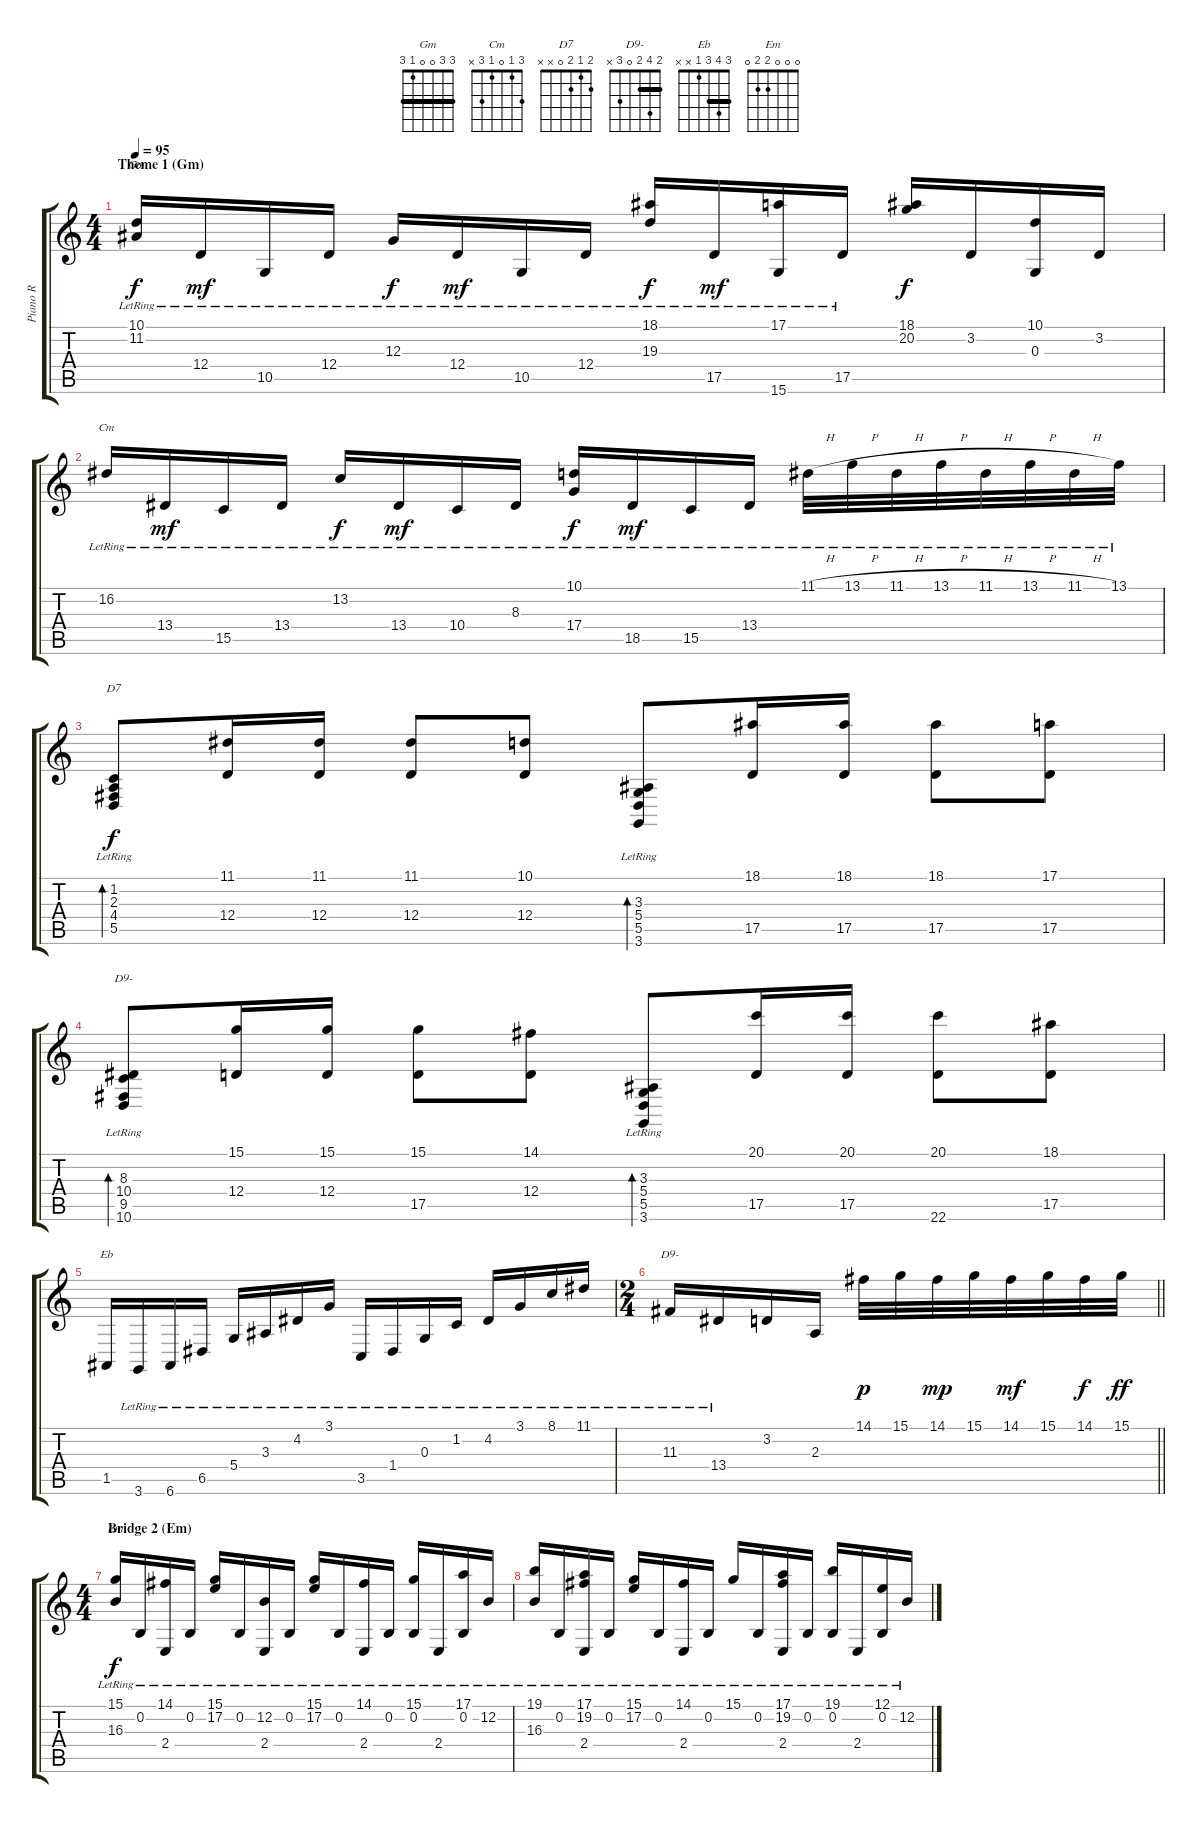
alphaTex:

\track ("Piano R" "Piano R") {instrument acousticgrandpiano}
\staff {score tabs}
\tuning (E4 B3 G3 D3 A2 E2) {hide}
\chord ("Gm" 3 3 0 0 1 3) {barre 3}
\chord ("Cm" 3 1 0 1 3 x)
\chord ("D7" 2 1 2 0 x x)
\chord ("D9-" 8 7 8 7 5 x) {firstfret 5 barre 7}
\chord ("Eb" 3 4 3 1 x x) {barre 3}
\chord ("D9-" 2 4 2 0 3 x) {barre 2}
\chord ("Em" 0 0 0 2 2 0)
\ts (4 4)
\section ("" "Theme 1 (Gm)")
\tempo 95
\clef g2
\ks c
(10.1{lr} 11.2{lr}).16{ch "Gm" dy f} 12.4{lr}.16{dy mf} 10.5{lr}.16 12.4{lr}.16 12.3{lr}.16{dy f} 12.4{lr}.16{dy mf} 10.5{lr}.16 12.4{lr}.16 (18.1{lr} 19.3{lr}).16{dy f} 17.5{lr}.16{dy mf} (17.1 15.6{lr}).16 17.5{lr}.16 (18.1 20.2).16{dy f} 3.2.16 (10.1 0.3).16 3.2.16 |
16.2{lr}.16{ch "Cm"} 13.4{lr}.16{dy mf} 15.5{lr}.16 13.4{lr}.16 13.2{lr}.16{dy f} 13.4{lr}.16{dy mf} 10.4{lr}.16 8.3{lr}.16 (10.1 17.4{lr}).16{dy f} 18.5{lr}.16{dy mf} 15.5{lr}.16 13.4{lr}.16 11.1{h lr}.32 13.1{h lr}.32 11.1{h lr}.32 13.1{h lr}.32 11.1{h lr}.32 13.1{h lr}.32 11.1{h lr}.32 13.1{lr}.32 |
(1.2 2.3{lr} 4.4{lr} 5.5{lr}).8{bd 60 ch "D7" dy f} (11.1 12.4).16 (11.1 12.4).16 (11.1 12.4).8 (10.1 12.4).8 (3.3 5.4{lr} 5.5{lr} 3.6{lr}).8{bd 240} (18.1 17.5).16 (18.1 17.5).16 (18.1 17.5).8 (17.1 17.5).8 |
(8.3{lr} 10.4{lr} 9.5{lr} 10.6{lr}).8{bd 60 ch "D9-"} (15.1 12.4).16 (15.1 12.4).16 (15.1 17.5).8 (14.1 12.4).8 (3.3 5.4{lr} 5.5{lr} 3.6{lr}).8{bd 240} (20.1 17.5).16 (20.1 17.5).16 (20.1 22.6).8 (18.1 17.5).8 |
1.5.16{ch "Eb"} 3.6{lr}.16 6.6{lr}.16 6.5{lr}.16 5.4{lr}.16 3.3{lr}.16 4.2{lr}.16 3.1{lr}.16 3.5{lr}.16 1.4{lr}.16 0.3{lr}.16 1.2{lr}.16 4.2{lr}.16 3.1{lr}.16 8.1{lr}.16 11.1{lr}.16 |
\ts (2 4)
\barLineRight lightlight
11.3{lr}.16{ch "D9-"} 13.4{lr}.16 3.2.16 2.3.16 14.1.32{dy p} 15.1.32 14.1.32{dy mp} 15.1.32 14.1.32{dy mf} 15.1.32 14.1.32{dy f} 15.1.32{dy ff} |
\ts (4 4)
\section ("" "Bridge 2 (Em)")
(15.1{lr} 16.3{lr}).16{ch "Em" dy f} 0.2{lr}.16 (14.1{lr} 2.4{lr}).16 0.2{lr}.16 (15.1{lr} 17.2{lr}).16 0.2{lr}.16 (12.2{lr} 2.4{lr}).16 0.2{lr}.16 (15.1{lr} 17.2{lr}).16 0.2{lr}.16 (14.1{lr} 2.4{lr}).16 0.2{lr}.16 (15.1{lr} 0.2{lr}).16 2.4{lr}.16 (17.1{lr} 0.2{lr}).16 12.2{lr}.16 |
(19.1 16.3{lr}).16 0.2{lr}.16 (17.1 19.2 2.4{lr}).16 0.2{lr}.16 (15.1{lr} 17.2).16 0.2{lr}.16 (14.1 2.4{lr}).16 0.2{lr}.16 15.1{lr}.16 0.2{lr}.16 (17.1 19.2 2.4{lr}).16 0.2{lr}.16 (19.1 0.2{lr}).16 2.4{lr}.16 (12.1 0.2{lr}).16 12.2{lr}.16
